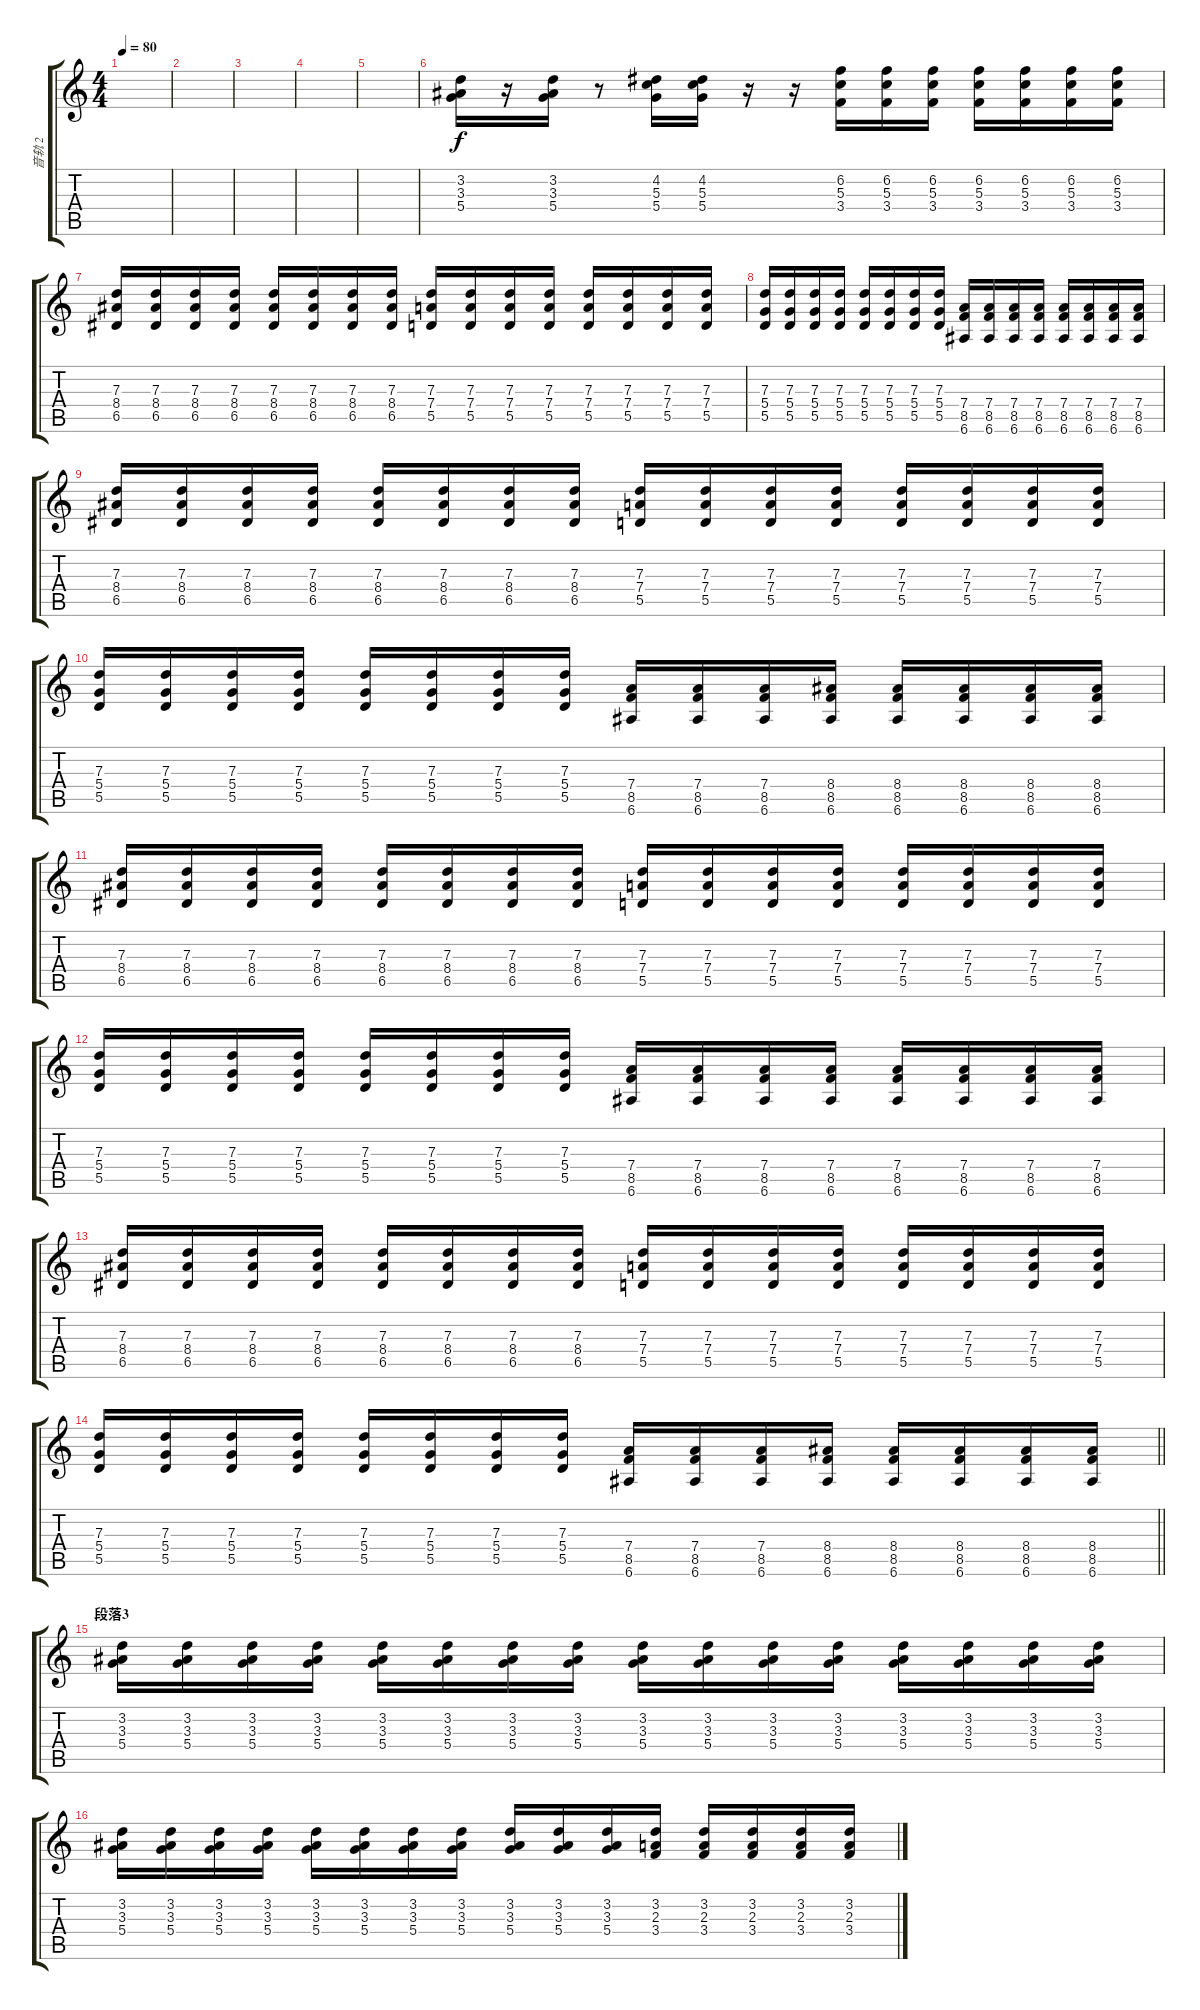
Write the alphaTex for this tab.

\track ("音轨 2" "音轨 2") {instrument distortionguitar}
\staff {score tabs}
\tuning (E4 B3 G3 D3 A2 E2) {hide}
\ts (4 4)
\tempo 80
\clef g2
\ks c
|
|
|
|
|
(3.2 3.3 5.4).16 r.16 (3.2 3.3 5.4).16 r.8 (4.2 5.3 5.4).16 (4.2 5.3 5.4).16 r.16 r.16 (6.2 5.3 3.4).16 (6.2 5.3 3.4).16 (6.2 5.3 3.4).16 (6.2 5.3 3.4).16 (6.2 5.3 3.4).16 (6.2 5.3 3.4).16 (6.2 5.3 3.4).16 |
(7.3 8.4 6.5).16 (7.3 8.4 6.5).16 (7.3 8.4 6.5).16 (7.3 8.4 6.5).16 (7.3 8.4 6.5).16 (7.3 8.4 6.5).16 (7.3 8.4 6.5).16 (7.3 8.4 6.5).16 (7.3 7.4 5.5).16 (7.3 7.4 5.5).16 (7.3 7.4 5.5).16 (7.3 7.4 5.5).16 (7.3 7.4 5.5).16 (7.3 7.4 5.5).16 (7.3 7.4 5.5).16 (7.3 7.4 5.5).16 |
(7.3 5.4 5.5).16 (7.3 5.4 5.5).16 (7.3 5.4 5.5).16 (7.3 5.4 5.5).16 (7.3 5.4 5.5).16 (7.3 5.4 5.5).16 (7.3 5.4 5.5).16 (7.3 5.4 5.5).16 (7.4 8.5 6.6).16 (7.4 8.5 6.6).16 (7.4 8.5 6.6).16 (7.4 8.5 6.6).16 (7.4 8.5 6.6).16 (7.4 8.5 6.6).16 (7.4 8.5 6.6).16 (7.4 8.5 6.6).16 |
(7.3 8.4 6.5).16 (7.3 8.4 6.5).16 (7.3 8.4 6.5).16 (7.3 8.4 6.5).16 (7.3 8.4 6.5).16 (7.3 8.4 6.5).16 (7.3 8.4 6.5).16 (7.3 8.4 6.5).16 (7.3 7.4 5.5).16 (7.3 7.4 5.5).16 (7.3 7.4 5.5).16 (7.3 7.4 5.5).16 (7.3 7.4 5.5).16 (7.3 7.4 5.5).16 (7.3 7.4 5.5).16 (7.3 7.4 5.5).16 |
(7.3 5.4 5.5).16 (7.3 5.4 5.5).16 (7.3 5.4 5.5).16 (7.3 5.4 5.5).16 (7.3 5.4 5.5).16 (7.3 5.4 5.5).16 (7.3 5.4 5.5).16 (7.3 5.4 5.5).16 (7.4 8.5 6.6).16 (7.4 8.5 6.6).16 (7.4 8.5 6.6).16 (8.4 8.5 6.6).16 (8.4 8.5 6.6).16 (8.4 8.5 6.6).16 (8.4 8.5 6.6).16 (8.4 8.5 6.6).16 |
(7.3 8.4 6.5).16 (7.3 8.4 6.5).16 (7.3 8.4 6.5).16 (7.3 8.4 6.5).16 (7.3 8.4 6.5).16 (7.3 8.4 6.5).16 (7.3 8.4 6.5).16 (7.3 8.4 6.5).16 (7.3 7.4 5.5).16 (7.3 7.4 5.5).16 (7.3 7.4 5.5).16 (7.3 7.4 5.5).16 (7.3 7.4 5.5).16 (7.3 7.4 5.5).16 (7.3 7.4 5.5).16 (7.3 7.4 5.5).16 |
(7.3 5.4 5.5).16 (7.3 5.4 5.5).16 (7.3 5.4 5.5).16 (7.3 5.4 5.5).16 (7.3 5.4 5.5).16 (7.3 5.4 5.5).16 (7.3 5.4 5.5).16 (7.3 5.4 5.5).16 (7.4 8.5 6.6).16 (7.4 8.5 6.6).16 (7.4 8.5 6.6).16 (7.4 8.5 6.6).16 (7.4 8.5 6.6).16 (7.4 8.5 6.6).16 (7.4 8.5 6.6).16 (7.4 8.5 6.6).16 |
(7.3 8.4 6.5).16 (7.3 8.4 6.5).16 (7.3 8.4 6.5).16 (7.3 8.4 6.5).16 (7.3 8.4 6.5).16 (7.3 8.4 6.5).16 (7.3 8.4 6.5).16 (7.3 8.4 6.5).16 (7.3 7.4 5.5).16 (7.3 7.4 5.5).16 (7.3 7.4 5.5).16 (7.3 7.4 5.5).16 (7.3 7.4 5.5).16 (7.3 7.4 5.5).16 (7.3 7.4 5.5).16 (7.3 7.4 5.5).16 |
\barLineRight lightlight
(7.3 5.4 5.5).16 (7.3 5.4 5.5).16 (7.3 5.4 5.5).16 (7.3 5.4 5.5).16 (7.3 5.4 5.5).16 (7.3 5.4 5.5).16 (7.3 5.4 5.5).16 (7.3 5.4 5.5).16 (7.4 8.5 6.6).16 (7.4 8.5 6.6).16 (7.4 8.5 6.6).16 (8.4 8.5 6.6).16 (8.4 8.5 6.6).16 (8.4 8.5 6.6).16 (8.4 8.5 6.6).16 (8.4 8.5 6.6).16 |
\section ("" "段落3")
(3.2 3.3 5.4).16{volume 9} (3.2 3.3 5.4).16 (3.2 3.3 5.4).16 (3.2 3.3 5.4).16 (3.2 3.3 5.4).16 (3.2 3.3 5.4).16 (3.2 3.3 5.4).16 (3.2 3.3 5.4).16 (3.2 3.3 5.4).16 (3.2 3.3 5.4).16 (3.2 3.3 5.4).16 (3.2 3.3 5.4).16 (3.2 3.3 5.4).16 (3.2 3.3 5.4).16 (3.2 3.3 5.4).16 (3.2 3.3 5.4).16 |
(3.2 3.3 5.4).16 (3.2 3.3 5.4).16 (3.2 3.3 5.4).16 (3.2 3.3 5.4).16 (3.2 3.3 5.4).16 (3.2 3.3 5.4).16 (3.2 3.3 5.4).16 (3.2 3.3 5.4).16 (3.2 3.3 5.4).16 (3.2 3.3 5.4).16 (3.2 3.3 5.4).16 (3.2 2.3 3.4).16 (3.2 2.3 3.4).16 (3.2 2.3 3.4).16 (3.2 2.3 3.4).16 (3.2 2.3 3.4).16
